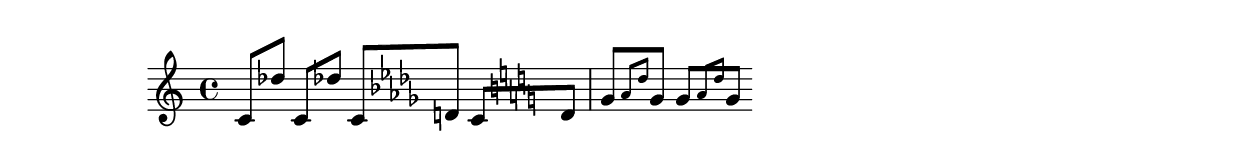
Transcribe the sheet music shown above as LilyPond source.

\version "2.19.21"
\header {
  texidoc = "Beams can be allowed to collide with grobs by overriding
the collision-interfaces property."
}

\relative {
  c'8 [ des' ]
  \once \override Beam.collision-interfaces = #'(beam-interface
                                                   clef-interface
                                                   ;inline-accidental-interface
                                                   key-signature-interface
                                                   note-head-interface
                                                   time-signature-interface)
  c,8 [ des'! ]
  c, [ \key des \major d ]
  \once \override Beam.collision-interfaces = #'(beam-interface
                                                   clef-interface
                                                   inline-accidental-interface
                                                   ;key-signature-interface
                                                   note-head-interface
                                                   time-signature-interface)
  c [ \key c \major d ]
  g [ \grace { a [ d ] } g, ]
  \once \override Beam.collision-interfaces = #'(;beam-interface
                                                   clef-interface
                                                   inline-accidental-interface
                                                   key-signature-interface
                                                   note-head-interface
                                                   time-signature-interface)
  g [ \grace { a [ d ] } g, ]
}
